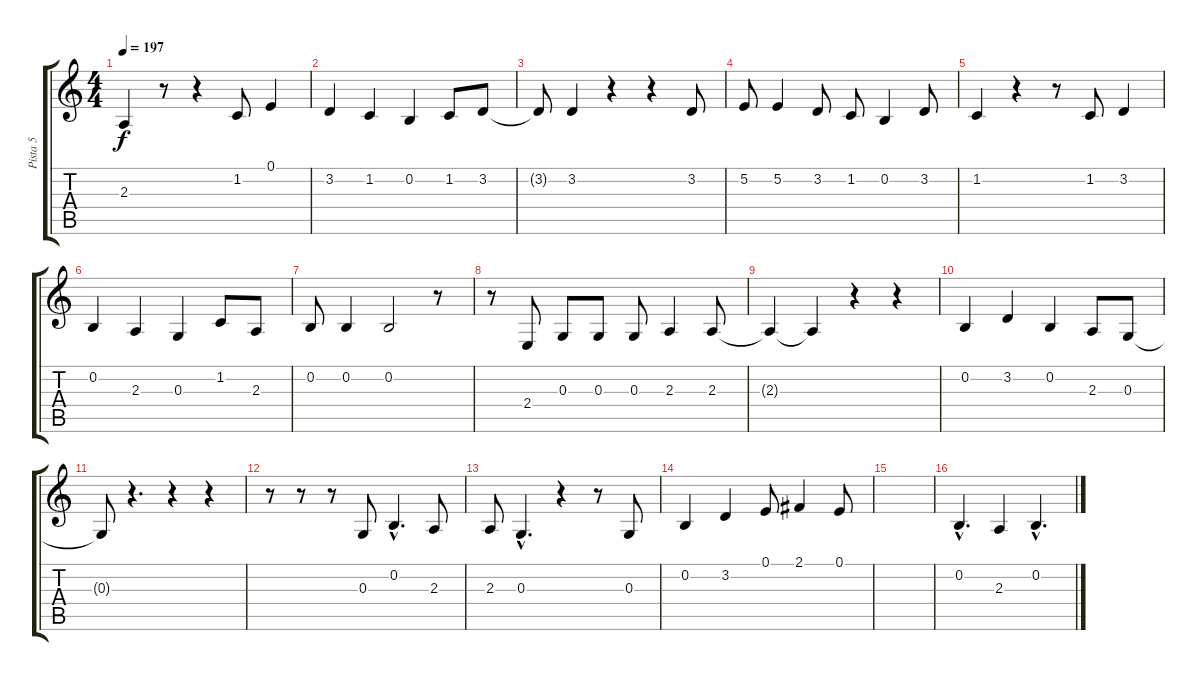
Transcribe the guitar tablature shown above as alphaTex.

\track ("Pista 5" "Pista 5") {instrument tenorsax}
\staff {score tabs}
\tuning (E4 B3 G3 D3 A2 E2) {hide}
\ts (4 4)
\tempo 197
\clef g2
\ks c
2.3{t}.4{dy f} r.8 r.4 1.2.8 0.1.4 |
3.2.4 1.2.4 0.2.4 1.2.8 3.2.8 |
3.2{t}.8 3.2.4 r.4 r.4 3.2.8 |
5.2.8 5.2.4 3.2.8 1.2.8 0.2.4 3.2.8 |
1.2.4 r.4 r.8 1.2.8 3.2.4 |
0.2.4 2.3.4 0.3.4 1.2.8 2.3.8 |
0.2.8 0.2.4 0.2.2 r.8 |
r.8 2.4.8 0.3.8 0.3.8 0.3.8 2.3.4 2.3.8 |
2.3{t}.4 2.3{t}.4 r.4 r.4 |
0.2.4 3.2.4 0.2.4 2.3.8 0.3.8 |
0.3{t}.8 r.4{d} r.4 r.4 |
r.8 r.8 r.8 0.3.8 0.2{hac}.4{d} 2.3.8 |
2.3.8 0.3{hac}.4{d} r.4 r.8 0.3.8 |
0.2.4 3.2.4 0.1.8 2.1.4 0.1.8 |
|
0.2{hac}.4{d} 2.3.4 0.2{hac}.4{d}
